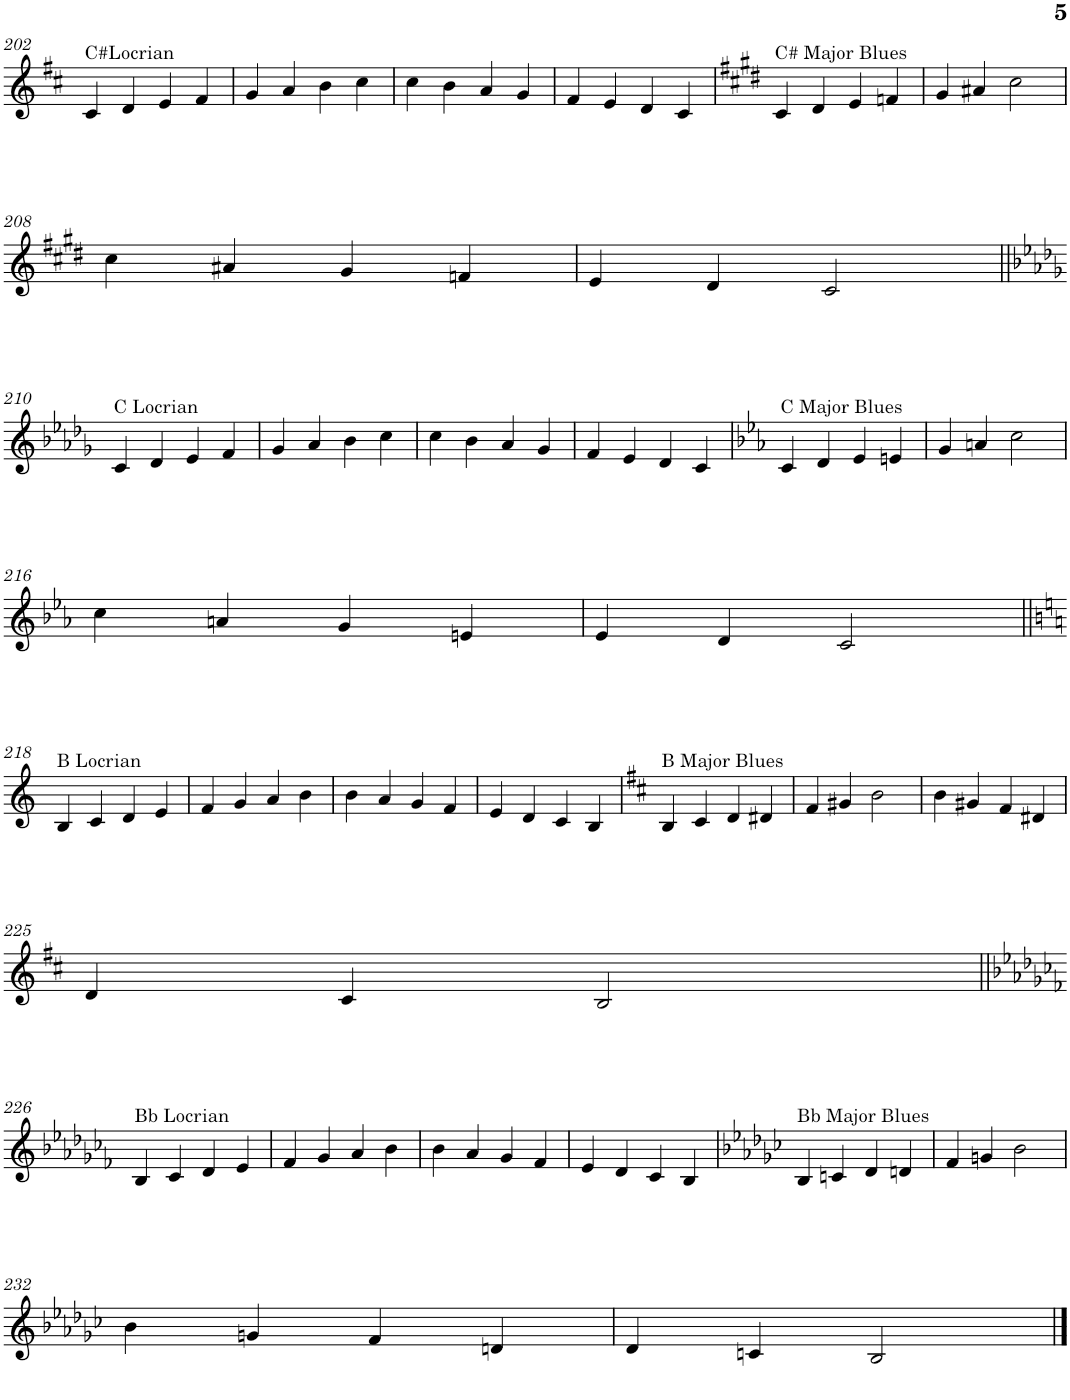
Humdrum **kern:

**kern
*part1
*staff1
*I"Alto Saxophone
*I'A. Sax.
!!LO:PB:g=z
*clefG2
*Trd5c9
*k[f#c#]
*M4/4
=202
!LO:TX:a:t=C#Locrian
4c#/
4d/
4e/
4f#/
=203
4g/
4a/
4b\
4cc#\
=204
4cc#\
4b\
4a/
4g/
=205
4f#/
4e/
4d/
4c#/
=206
*k[f#c#g#d#]
!LO:TX:a:t=C# Major Blues
4c#/
4d#/
4e/
4fn/
=207
4g#/
4a#X/
2cc#\
!!LO:LB:g=z
=208
4cc#\
4a#X/
4g#/
4fn/
=209
4e/
4d#/
2c#/
!!LO:LB:g=z
=210||
*k[b-e-a-d-g-]
!LO:TX:a:t=C Locrian
4c/
4d-/
4e-/
4f/
=211
4g-/
4a-/
4b-\
4cc\
=212
4cc\
4b-\
4a-/
4g-/
=213
4f/
4e-/
4d-/
4c/
=214
*k[b-e-a-]
!LO:TX:a:t=C Major Blues
4c/
4d/
4e-/
4en/
=215
4g/
4an/
2cc\
!!LO:LB:g=z
=216
4cc\
4an/
4g/
4en/
=217
4e-/
4d/
2c/
!!LO:LB:g=z
=218||
*k[]
!LO:TX:a:t=B Locrian
4B/
4c/
4d/
4e/
=219
4f/
4g/
4a/
4b\
=220
4b\
4a/
4g/
4f/
=221
4e/
4d/
4c/
4B/
=222
*k[f#c#]
!LO:TX:a:t=B Major Blues
4B/
4c#/
4d/
4d#X/
=223
4f#/
4g#X/
2b\
=224
4b\
4g#X/
4f#/
4d#X/
!!LO:LB:g=z
=225
4d/
4c#/
2B/
!!LO:LB:g=z
=226||
*k[b-e-a-d-g-c-f-]
!LO:TX:a:t=Bb Locrian
4B-/
4c-/
4d-/
4e-/
=227
4f-/
4g-/
4a-/
4b-\
=228
4b-\
4a-/
4g-/
4f-/
=229
4e-/
4d-/
4c-/
4B-/
=230
*k[b-e-a-d-g-c-]
!LO:TX:a:t=Bb Major Blues
4B-/
4cn/
4d-/
4dn/
=231
4f/
4gn/
2b-\
!!LO:LB:g=z
=232
4b-\
4gn/
4f/
4dn/
=233
4d-/
4cn/
2B-/
==
*-
